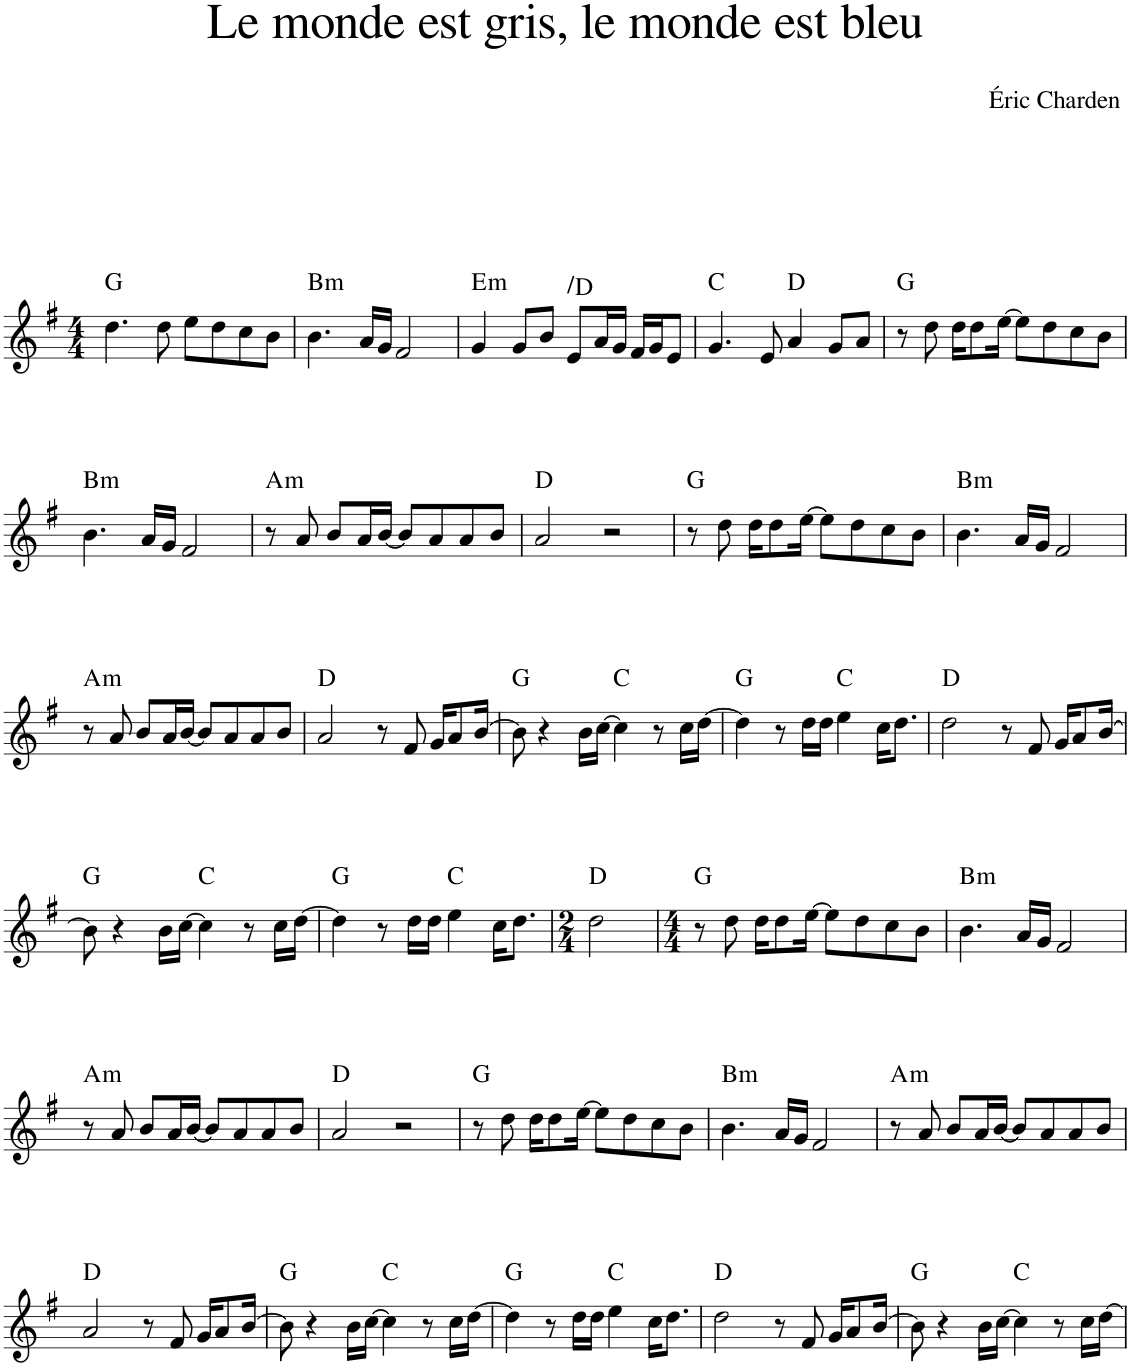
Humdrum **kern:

**kern	**harte
*part1	*part1
*staff1	*
*I"Piano	*
*I'Pno.	*
*clefG2	*
*k[f#]	*
*M4/4	*
=1	=1
4.dd\	G:maj
8dd\	.
8ee\L	.
8dd\	.
8cc\	.
8b\J	.
=2	=2
!	!LO:H:kt=m
4.b\	B:min
16a/LL	.
16g/JJ	.
2f#/	.
=3	=3
!	!LO:H:kt=m
4g/	E:min
8g/L	.
8b/J	.
!	!LO:H:kt=N.C.
8e/L	N
16a/L	.
16g/JJ	.
16f#/LL	.
16g/J	.
8e/J	.
=4	=4
4.g/	C:maj
8e/	.
4a/	D:maj
8g/L	.
8a/J	.
=5	=5
8r	G:maj
8dd\	.
16dd\KL	.
8dd\	.
[16ee\Jk	.
8ee\L]	.
8dd\	.
8cc\	.
8b\J	.
!!LO:LB:g=z
=6	=6
!	!LO:H:kt=m
4.b\	B:min
16a/LL	.
16g/JJ	.
2f#/	.
=7	=7
!	!LO:H:kt=m
8r	A:min
8a/	.
8b/L	.
16a/L	.
[16b/JJ	.
8b/L]	.
8a/	.
8a/	.
8b/J	.
=8	=8
2a/	D:maj
2r	.
=9	=9
8r	G:maj
8dd\	.
16dd\KL	.
8dd\	.
[16ee\Jk	.
8ee\L]	.
8dd\	.
8cc\	.
8b\J	.
=10	=10
!	!LO:H:kt=m
4.b\	B:min
16a/LL	.
16g/JJ	.
2f#/	.
!!LO:LB:g=z
=11	=11
!	!LO:H:kt=m
8r	A:min
8a/	.
8b/L	.
16a/L	.
[16b/JJ	.
8b/L]	.
8a/	.
8a/	.
8b/J	.
=12	=12
2a/	D:maj
8r	.
8f#/	.
16g/KL	.
8a/	.
[16b/Jk	.
=13	=13
8b\]	G:maj
4r	.
16b\LL	.
[16cc\JJ	.
4cc\]	C:maj
8r	.
16cc\LL	.
[16dd\JJ	.
=14	=14
4dd\]	G:maj
8r	.
16dd\LL	.
16dd\JJ	.
4ee\	C:maj
16cc\KL	.
8.dd\J	.
=15	=15
2dd\	D:maj
8r	.
8f#/	.
16g/KL	.
8a/	.
[16b/Jk	.
!!LO:LB:g=z
=16	=16
8b\]	G:maj
4r	.
16b\LL	.
[16cc\JJ	.
4cc\]	C:maj
8r	.
16cc\LL	.
[16dd\JJ	.
=17	=17
4dd\]	G:maj
8r	.
16dd\LL	.
16dd\JJ	.
4ee\	C:maj
16cc\KL	.
8.dd\J	.
=18	=18
*M2/4	*
2dd\	D:maj
=19	=19
*M4/4	*
8r	G:maj
8dd\	.
16dd\KL	.
8dd\	.
[16ee\Jk	.
8ee\L]	.
8dd\	.
8cc\	.
8b\J	.
=20	=20
!	!LO:H:kt=m
4.b\	B:min
16a/LL	.
16g/JJ	.
2f#/	.
!!LO:LB:g=z
=21	=21
!	!LO:H:kt=m
8r	A:min
8a/	.
8b/L	.
16a/L	.
[16b/JJ	.
8b/L]	.
8a/	.
8a/	.
8b/J	.
=22	=22
2a/	D:maj
2r	.
=23	=23
8r	G:maj
8dd\	.
16dd\KL	.
8dd\	.
[16ee\Jk	.
8ee\L]	.
8dd\	.
8cc\	.
8b\J	.
=24	=24
!	!LO:H:kt=m
4.b\	B:min
16a/LL	.
16g/JJ	.
2f#/	.
=25	=25
!	!LO:H:kt=m
8r	A:min
8a/	.
8b/L	.
16a/L	.
[16b/JJ	.
8b/L]	.
8a/	.
8a/	.
8b/J	.
!!LO:LB:g=z
=26	=26
2a/	D:maj
8r	.
8f#/	.
16g/KL	.
8a/	.
[16b/Jk	.
=27	=27
8b\]	G:maj
4r	.
16b\LL	.
[16cc\JJ	.
4cc\]	C:maj
8r	.
16cc\LL	.
[16dd\JJ	.
=28	=28
4dd\]	G:maj
8r	.
16dd\LL	.
16dd\JJ	.
4ee\	C:maj
16cc\KL	.
8.dd\J	.
=29	=29
2dd\	D:maj
8r	.
8f#/	.
16g/KL	.
8a/	.
[16b/Jk	.
=30	=30
8b\]	G:maj
4r	.
16b\LL	.
[16cc\JJ	.
4cc\]	C:maj
8r	.
16cc\LL	.
[16dd\JJ	.
=	=
*-	*-
